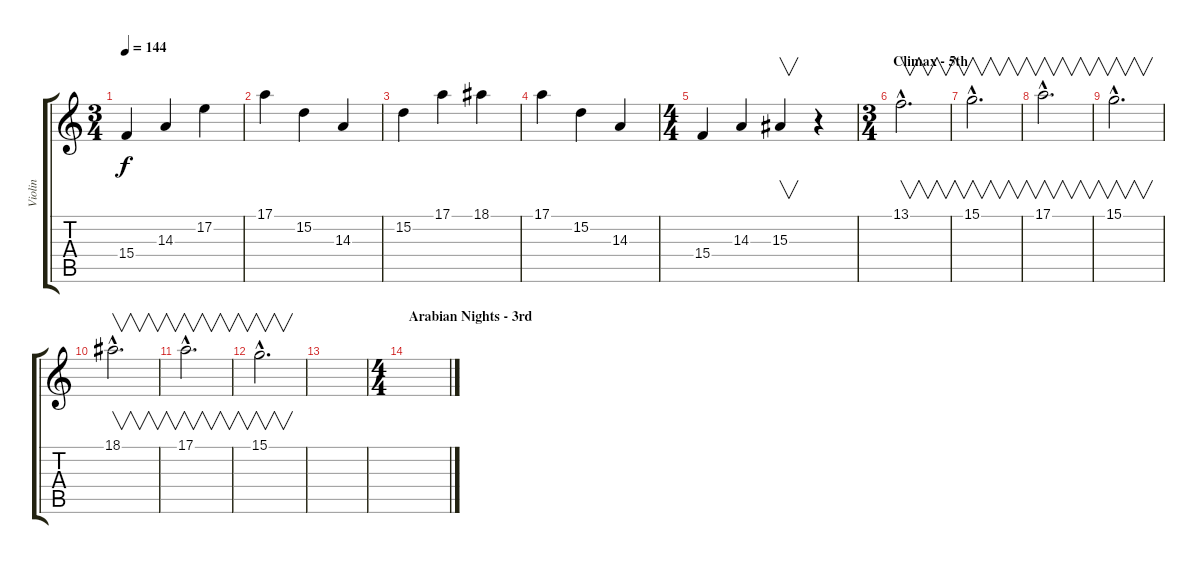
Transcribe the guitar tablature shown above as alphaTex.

\track ("Violin" "Violin") {instrument violin}
\staff {score tabs}
\tuning (E4 B3 G3 D3 A2 E2) {hide}
\ts (3 4)
\tempo 144
\clef g2
\ks c
15.4.4{dy f} 14.3.4 17.2.4 |
17.1.4 15.2.4 14.3.4 |
15.2.4 17.1.4 18.1.4 |
17.1.4 15.2.4 14.3.4 |
\ts (4 4)
15.4.4 14.3.4 15.3.4{v} r.4 |
\ts (3 4)
\section ("" "Climax - 5th")
13.1{hac}.2{v d} |
15.1{hac}.2{v d} |
17.1{hac}.2{v d} |
15.1{hac}.2{v d} |
18.1{hac}.2{v d} |
17.1{hac}.2{v d} |
15.1{hac}.2{v d} |
|
\ts (4 4)
\section ("" "Arabian Nights - 3rd ")
